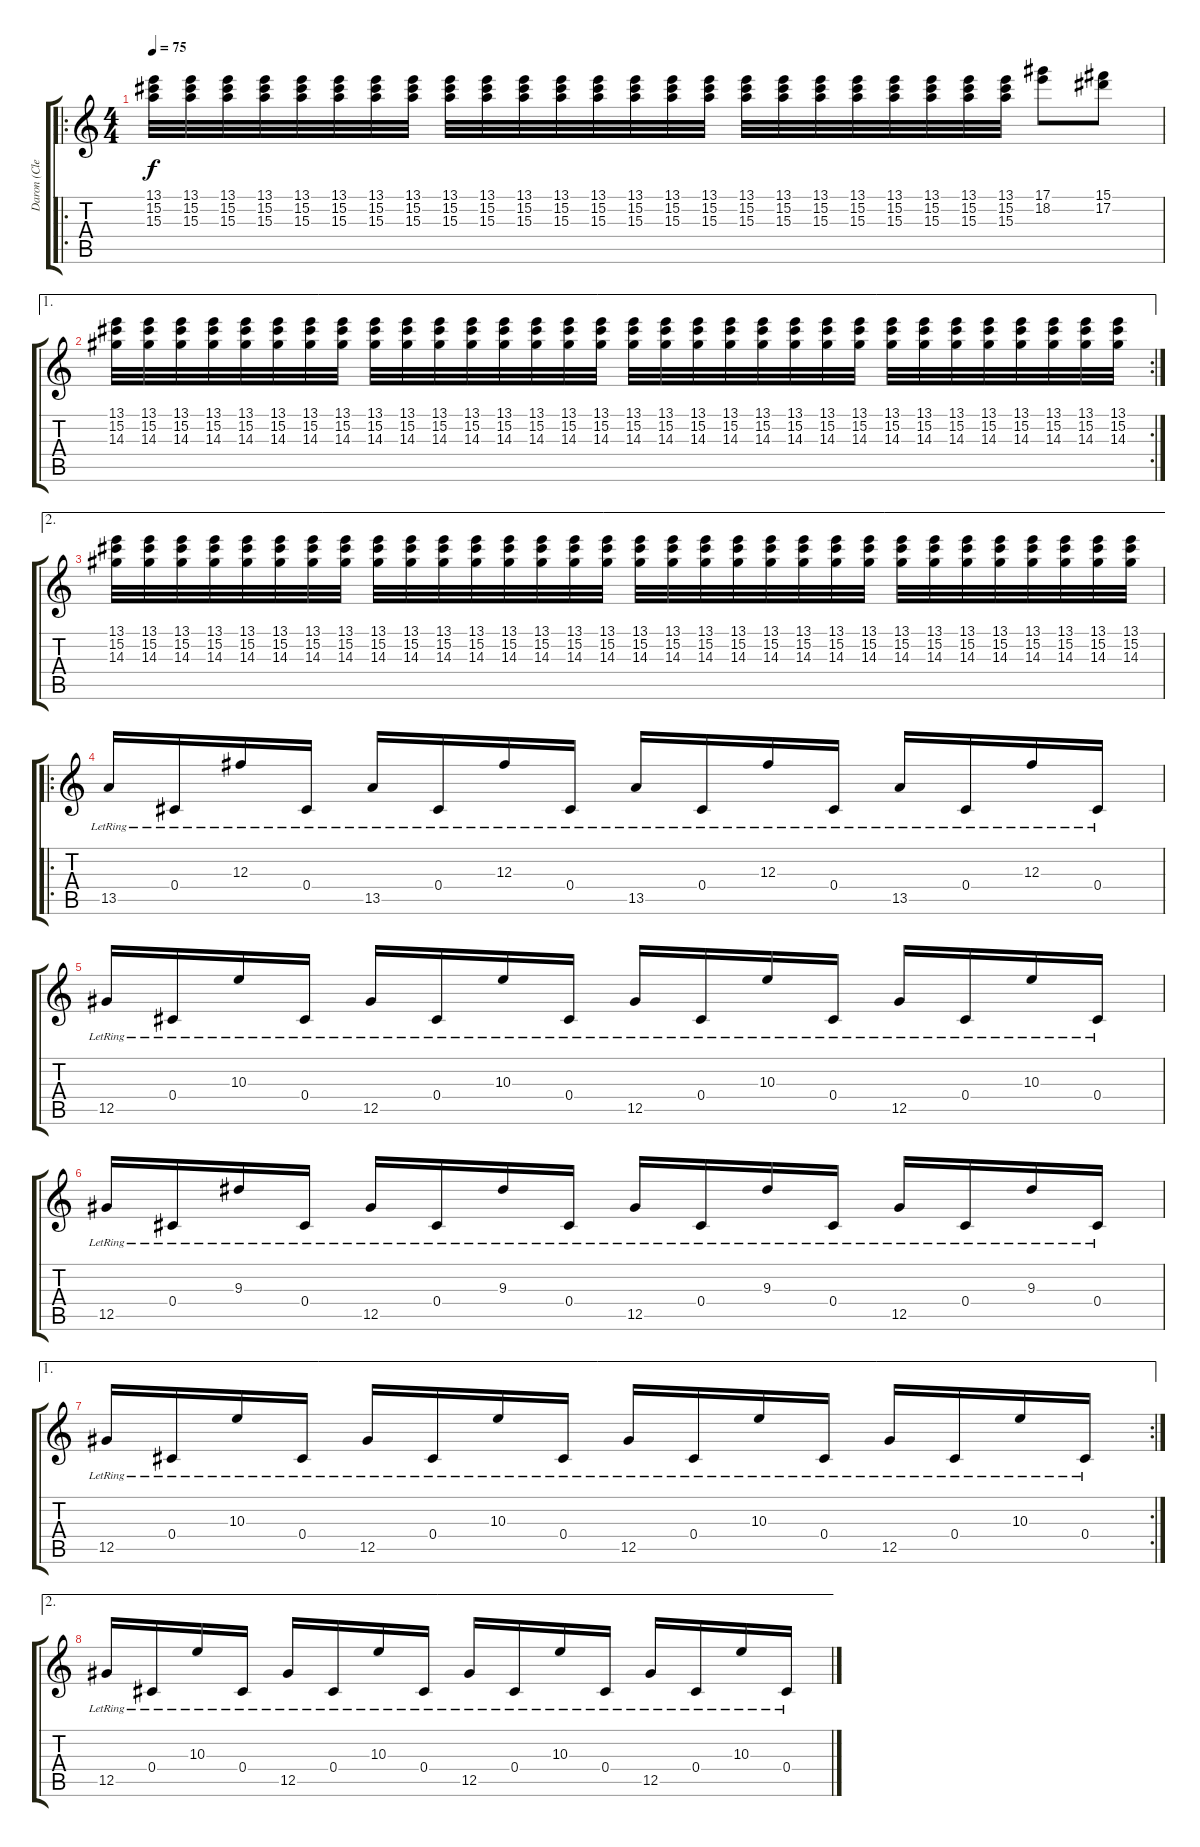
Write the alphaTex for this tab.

\track ("Daron (Clean)" "Daron (Cle") {instrument electricguitarclean}
\staff {score tabs}
\tuning (Eb4 Bb3 Gb3 Db3 Ab2 Db2) {hide}
\ro
\ts (4 4)
\tempo 75
\clef g2
\ks c
(13.1 15.2 15.3).32{dy f} (13.1 15.2 15.3).32 (13.1 15.2 15.3).32 (13.1 15.2 15.3).32 (13.1 15.2 15.3).32 (13.1 15.2 15.3).32 (13.1 15.2 15.3).32 (13.1 15.2 15.3).32 (13.1 15.2 15.3).32 (13.1 15.2 15.3).32 (13.1 15.2 15.3).32 (13.1 15.2 15.3).32 (13.1 15.2 15.3).32 (13.1 15.2 15.3).32 (13.1 15.2 15.3).32 (13.1 15.2 15.3).32 (13.1 15.2 15.3).32 (13.1 15.2 15.3).32 (13.1 15.2 15.3).32 (13.1 15.2 15.3).32 (13.1 15.2 15.3).32 (13.1 15.2 15.3).32 (13.1 15.2 15.3).32 (13.1 15.2 15.3).32 (17.1 18.2).8 (15.1 17.2).8 |
\ae 1
\rc 2
(13.1 15.2 14.3).32 (13.1 15.2 14.3).32 (13.1 15.2 14.3).32 (13.1 15.2 14.3).32 (13.1 15.2 14.3).32 (13.1 15.2 14.3).32 (13.1 15.2 14.3).32 (13.1 15.2 14.3).32 (13.1 15.2 14.3).32 (13.1 15.2 14.3).32 (13.1 15.2 14.3).32 (13.1 15.2 14.3).32 (13.1 15.2 14.3).32 (13.1 15.2 14.3).32 (13.1 15.2 14.3).32 (13.1 15.2 14.3).32 (13.1 15.2 14.3).32 (13.1 15.2 14.3).32 (13.1 15.2 14.3).32 (13.1 15.2 14.3).32 (13.1 15.2 14.3).32 (13.1 15.2 14.3).32 (13.1 15.2 14.3).32 (13.1 15.2 14.3).32 (13.1 15.2 14.3).32 (13.1 15.2 14.3).32 (13.1 15.2 14.3).32 (13.1 15.2 14.3).32 (13.1 15.2 14.3).32 (13.1 15.2 14.3).32 (13.1 15.2 14.3).32 (13.1 15.2 14.3).32 |
\ae 2
(13.1 15.2 14.3).32 (13.1 15.2 14.3).32 (13.1 15.2 14.3).32 (13.1 15.2 14.3).32 (13.1 15.2 14.3).32 (13.1 15.2 14.3).32 (13.1 15.2 14.3).32 (13.1 15.2 14.3).32 (13.1 15.2 14.3).32 (13.1 15.2 14.3).32 (13.1 15.2 14.3).32 (13.1 15.2 14.3).32 (13.1 15.2 14.3).32 (13.1 15.2 14.3).32 (13.1 15.2 14.3).32 (13.1 15.2 14.3).32 (13.1 15.2 14.3).32 (13.1 15.2 14.3).32 (13.1 15.2 14.3).32 (13.1 15.2 14.3).32 (13.1 15.2 14.3).32 (13.1 15.2 14.3).32 (13.1 15.2 14.3).32 (13.1 15.2 14.3).32 (13.1 15.2 14.3).32 (13.1 15.2 14.3).32 (13.1 15.2 14.3).32 (13.1 15.2 14.3).32 (13.1 15.2 14.3).32 (13.1 15.2 14.3).32 (13.1 15.2 14.3).32 (13.1 15.2 14.3).32 |
\ro
13.5{lr}.16 0.4{lr}.16 12.3{lr}.16 0.4{lr}.16 13.5{lr}.16 0.4{lr}.16 12.3{lr}.16 0.4{lr}.16 13.5{lr}.16 0.4{lr}.16 12.3{lr}.16 0.4{lr}.16 13.5{lr}.16 0.4{lr}.16 12.3{lr}.16 0.4{lr}.16 |
12.5{lr}.16 0.4{lr}.16 10.3{lr}.16 0.4{lr}.16 12.5{lr}.16 0.4{lr}.16 10.3{lr}.16 0.4{lr}.16 12.5{lr}.16 0.4{lr}.16 10.3{lr}.16 0.4{lr}.16 12.5{lr}.16 0.4{lr}.16 10.3{lr}.16 0.4{lr}.16 |
12.5{lr}.16 0.4{lr}.16 9.3{lr}.16 0.4{lr}.16 12.5{lr}.16 0.4{lr}.16 9.3{lr}.16 0.4{lr}.16 12.5{lr}.16 0.4{lr}.16 9.3{lr}.16 0.4{lr}.16 12.5{lr}.16 0.4{lr}.16 9.3{lr}.16 0.4{lr}.16 |
\ae 1
\rc 2
12.5{lr}.16 0.4{lr}.16 10.3{lr}.16 0.4{lr}.16 12.5{lr}.16 0.4{lr}.16 10.3{lr}.16 0.4{lr}.16 12.5{lr}.16 0.4{lr}.16 10.3{lr}.16 0.4{lr}.16 12.5{lr}.16 0.4{lr}.16 10.3{lr}.16 0.4{lr}.16 |
\ae 2
12.5{lr}.16 0.4{lr}.16 10.3{lr}.16 0.4{lr}.16 12.5{lr}.16 0.4{lr}.16 10.3{lr}.16 0.4{lr}.16 12.5{lr}.16 0.4{lr}.16 10.3{lr}.16 0.4{lr}.16 12.5{lr}.16 0.4{lr}.16 10.3{lr}.16 0.4{lr}.16
